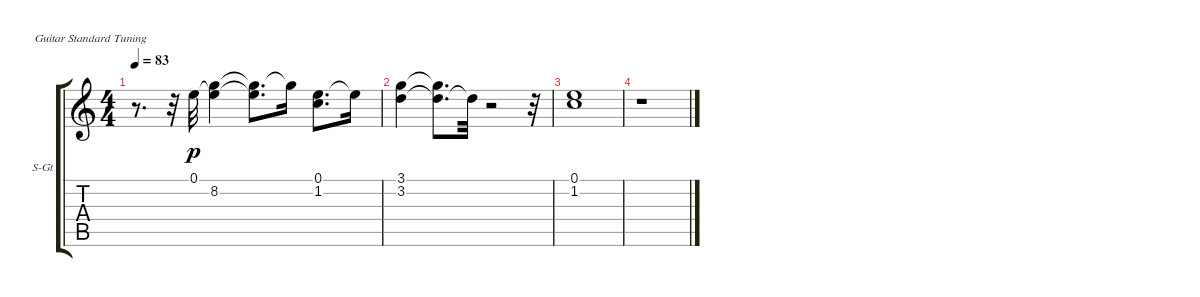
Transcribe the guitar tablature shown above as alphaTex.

\bracketExtendMode groupsimilarinstruments
\firstSystemTrackNameOrientation horizontal
\otherSystemsTrackNameOrientation horizontal
\chordDiagramsInScore
\track ("Steel Guitar" "S-Gt") {instrument acousticguitarsteel}
\staff {score tabs}
\tuning (E4 B3 G3 D3 A2 E2)
\ts (4 4)
\tempo 83
\clef g2
\ks c
r.8{d dy p} r.32 0.1.32 (0.1{t} 8.2).4 (0.1{t} 8.2{t}).8{d} 8.2{t}.16 (1.2 0.1).8{d} 0.1{t}.16 |
(3.1 3.2).4 (3.1{t} 3.2{t}).8{d} 3.2{t}.32 r.2 r.32 |
(1.2 0.1).1 |
r.1
